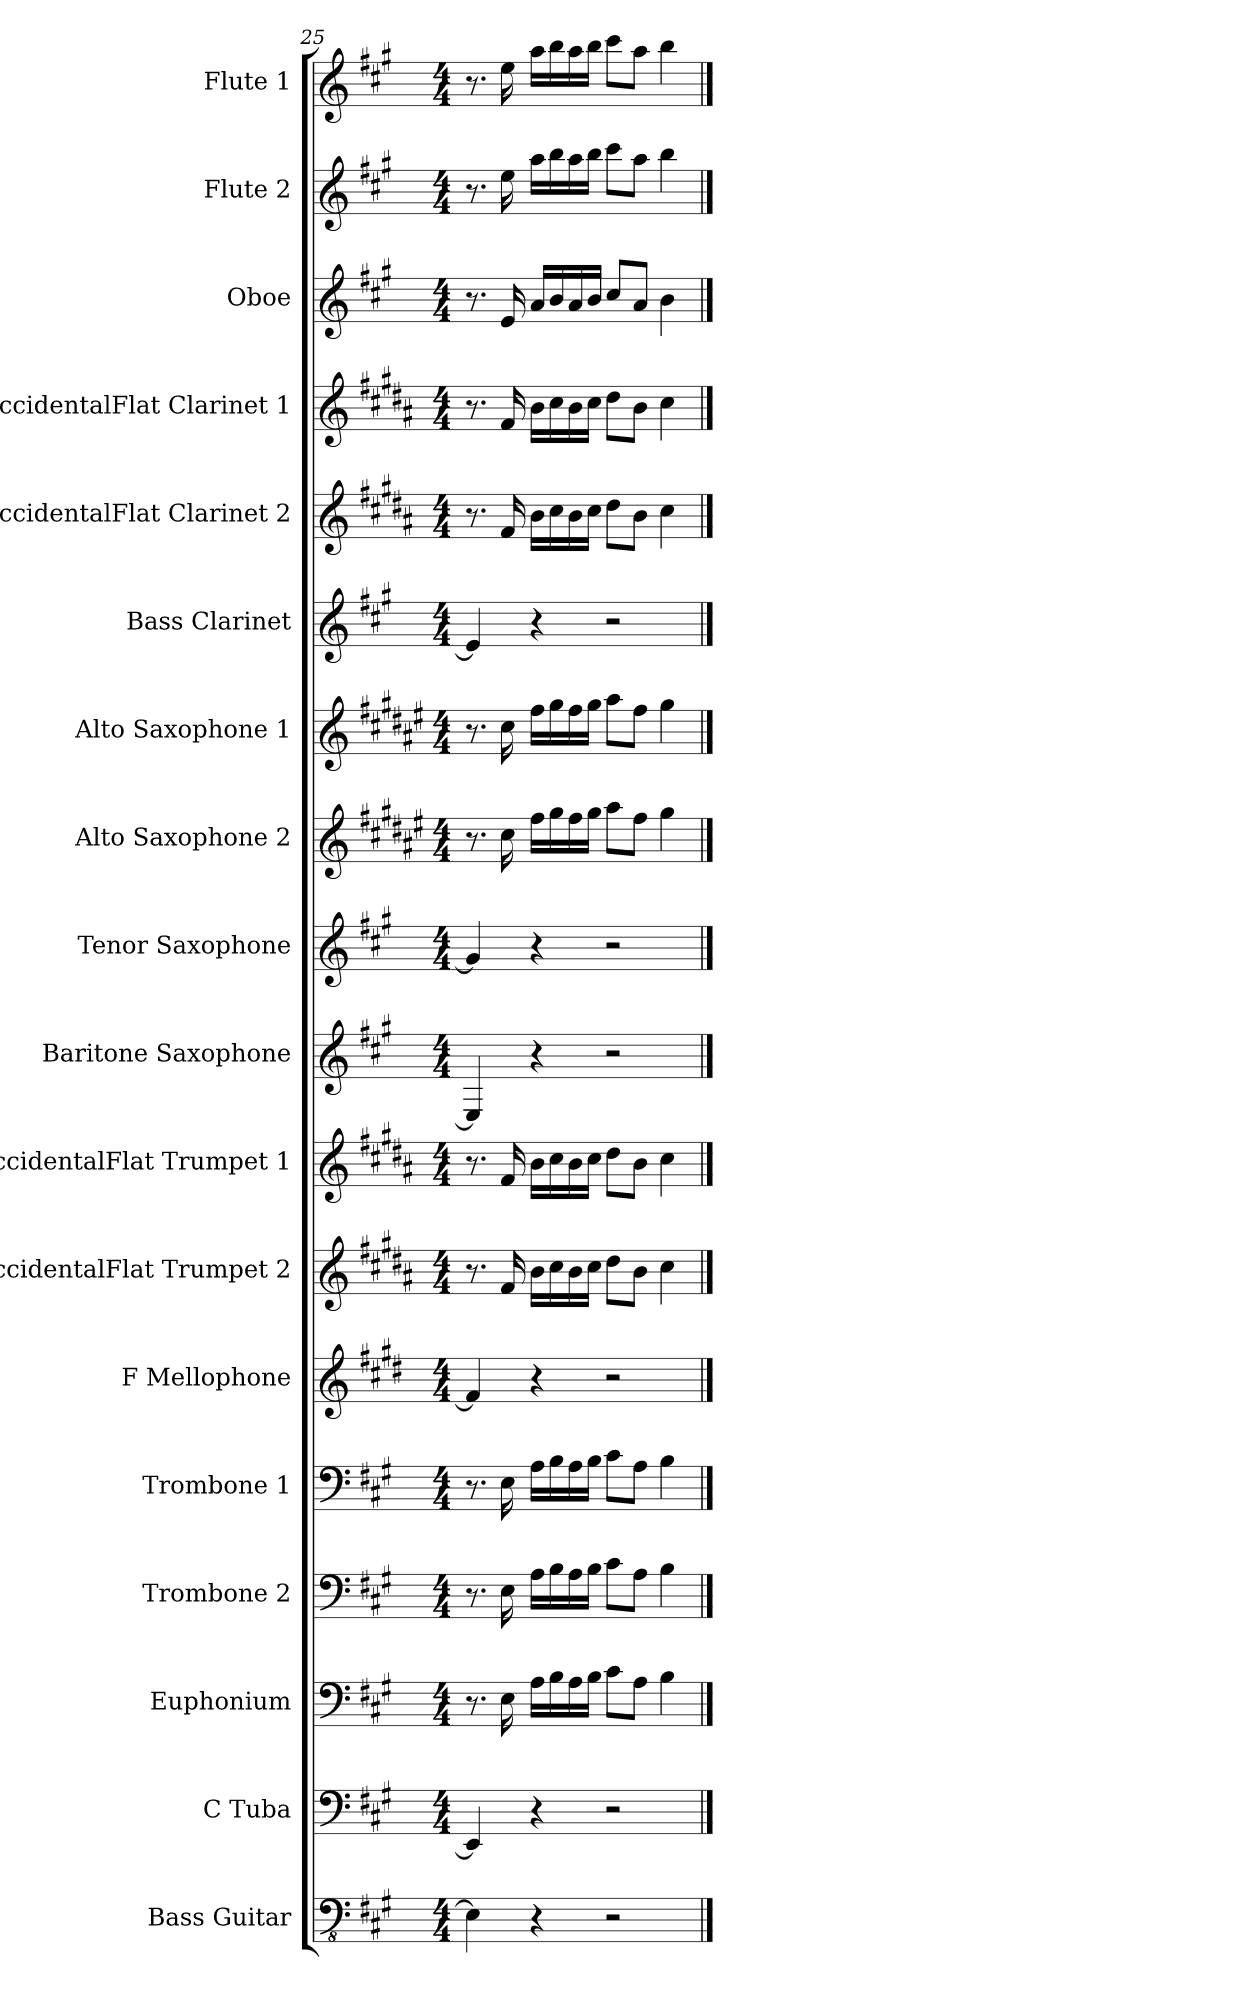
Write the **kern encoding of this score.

**kern	**kern	**kern	**kern	**kern	**kern	**kern	**kern	**kern	**kern	**kern	**kern	**kern	**kern	**kern	**kern	**kern	**kern
*part18	*part17	*part16	*part15	*part14	*part13	*part12	*part11	*part10	*part9	*part8	*part7	*part6	*part5	*part4	*part3	*part2	*part1
*staff18	*staff17	*staff16	*staff15	*staff14	*staff13	*staff12	*staff11	*staff10	*staff9	*staff8	*staff7	*staff6	*staff5	*staff4	*staff3	*staff2	*staff1
*I"Bass Guitar	*I"C Tuba	*I"Euphonium	*I"Trombone 2	*I"Trombone 1	*I"F Mellophone	*I"BaccidentalFlat Trumpet 2	*I"BaccidentalFlat Trumpet 1	*I"Baritone Saxophone	*I"Tenor Saxophone	*I"Alto Saxophone 2	*I"Alto Saxophone 1	*I"Bass Clarinet	*I"BaccidentalFlat Clarinet 2	*I"BaccidentalFlat Clarinet 1	*I"Oboe	*I"Flute 2	*I"Flute 1
*I'B. Guit.	*I'C Tu.	*I'Eu.	*I'Trb. 2	*I'Trb. 1	*I'F Mph.	*I'BaccidentalFlat Tpt. 2	*I'BaccidentalFlat Tpt. 1	*I'Bar. Sax.	*I'T. Sax.	*I'A. Sax. 2	*I'A. Sax. 1	*I'B. Cl.	*I'BaccidentalFlat Cl. 2	*I'BaccidentalFlat Cl. 1	*I'Ob.	*I'Fl. 2	*I'Fl. 1
!!LO:PB:g=z
*clefFv4	*clefF4	*clefF4	*clefF4	*clefF4	*clefG2	*clefG2	*clefG2	*clefG2	*clefG2	*clefG2	*clefG2	*clefG2	*clefG2	*clefG2	*clefG2	*clefG2	*clefG2
*	*	*	*	*	*ITrd4c7	*ITrd1c2	*ITrd1c2	*ITrd12c21	*ITrd8c14	*ITrd5c9	*ITrd5c9	*ITrd8c14	*ITrd1c2	*ITrd1c2	*	*	*
*k[f#c#g#]	*k[f#c#g#]	*k[f#c#g#]	*k[f#c#g#]	*k[f#c#g#]	*k[f#c#g#]	*k[f#c#g#]	*k[f#c#g#]	*k[f#c#g#]	*k[f#c#g#]	*k[f#c#g#]	*k[f#c#g#]	*k[f#c#g#]	*k[f#c#g#]	*k[f#c#g#]	*k[f#c#g#]	*k[f#c#g#]	*k[f#c#g#]
*M4/4	*M4/4	*M4/4	*M4/4	*M4/4	*M4/4	*M4/4	*M4/4	*M4/4	*M4/4	*M4/4	*M4/4	*M4/4	*M4/4	*M4/4	*M4/4	*M4/4	*M4/4
=25	=25	=25	=25	=25	=25	=25	=25	=25	=25	=25	=25	=25	=25	=25	=25	=25	=25
4EE\]	4EE/]	8.r	8.r	8.r	4B/]	8.r	8.r	4EE/]	4G#/]	8.r	8.r	4E/]	8.r	8.r	8.r	8.r	8.r
.	.	16E\	16E\	16E\	.	16e/	16e/	.	.	16e\	16e\	.	16e/	16e/	16e/	16ee\	16ee\
4r	4r	16A\LL	16A\LL	16A\LL	4r	16a\LL	16a\LL	4r	4r	16a\LL	16a\LL	4r	16a\LL	16a\LL	16a/LL	16aa\LL	16aa\LL
.	.	16B\	16B\	16B\	.	16b\	16b\	.	.	16b\	16b\	.	16b\	16b\	16b/	16bb\	16bb\
.	.	16A\	16A\	16A\	.	16a\	16a\	.	.	16a\	16a\	.	16a\	16a\	16a/	16aa\	16aa\
.	.	16B\JJ	16B\JJ	16B\JJ	.	16b\JJ	16b\JJ	.	.	16b\JJ	16b\JJ	.	16b\JJ	16b\JJ	16b/JJ	16bb\JJ	16bb\JJ
2r	2r	8c#\L	8c#\L	8c#\L	2r	8cc#\L	8cc#\L	2r	2r	8cc#\L	8cc#\L	2r	8cc#\L	8cc#\L	8cc#/L	8ccc#\L	8ccc#\L
.	.	8A\J	8A\J	8A\J	.	8a\J	8a\J	.	.	8a\J	8a\J	.	8a\J	8a\J	8a/J	8aa\J	8aa\J
.	.	4B\	4B\	4B\	.	4b\	4b\	.	.	4b\	4b\	.	4b\	4b\	4b\	4bb\	4bb\
==	==	==	==	==	==	==	==	==	==	==	==	==	==	==	==	==	==
*-	*-	*-	*-	*-	*-	*-	*-	*-	*-	*-	*-	*-	*-	*-	*-	*-	*-
